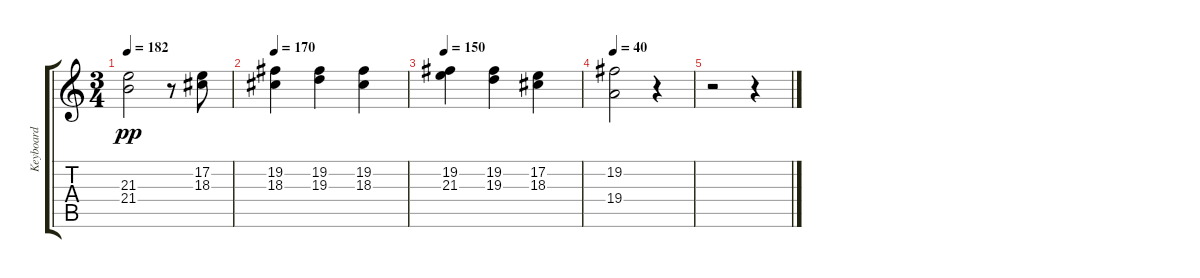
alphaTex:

\track ("Keyboard" "Keyboard") {instrument lead6voice}
\staff {score tabs}
\tuning (E4 B3 G3 D3 A2 E2) {hide}
\ts (3 4)
\tempo 182
\clef g2
\ks c
(21.3 21.4).2{dy pp} r.8 (17.2 18.3).8 |
\tempo 170
(19.2 18.3).4 (19.2 19.3).4 (19.2 18.3).4 |
\tempo 150
(19.2 21.3).4 (19.2 19.3).4 (17.2 18.3).4 |
\tempo 40
(19.2 19.4).2 r.4 |
r.2 r.4
